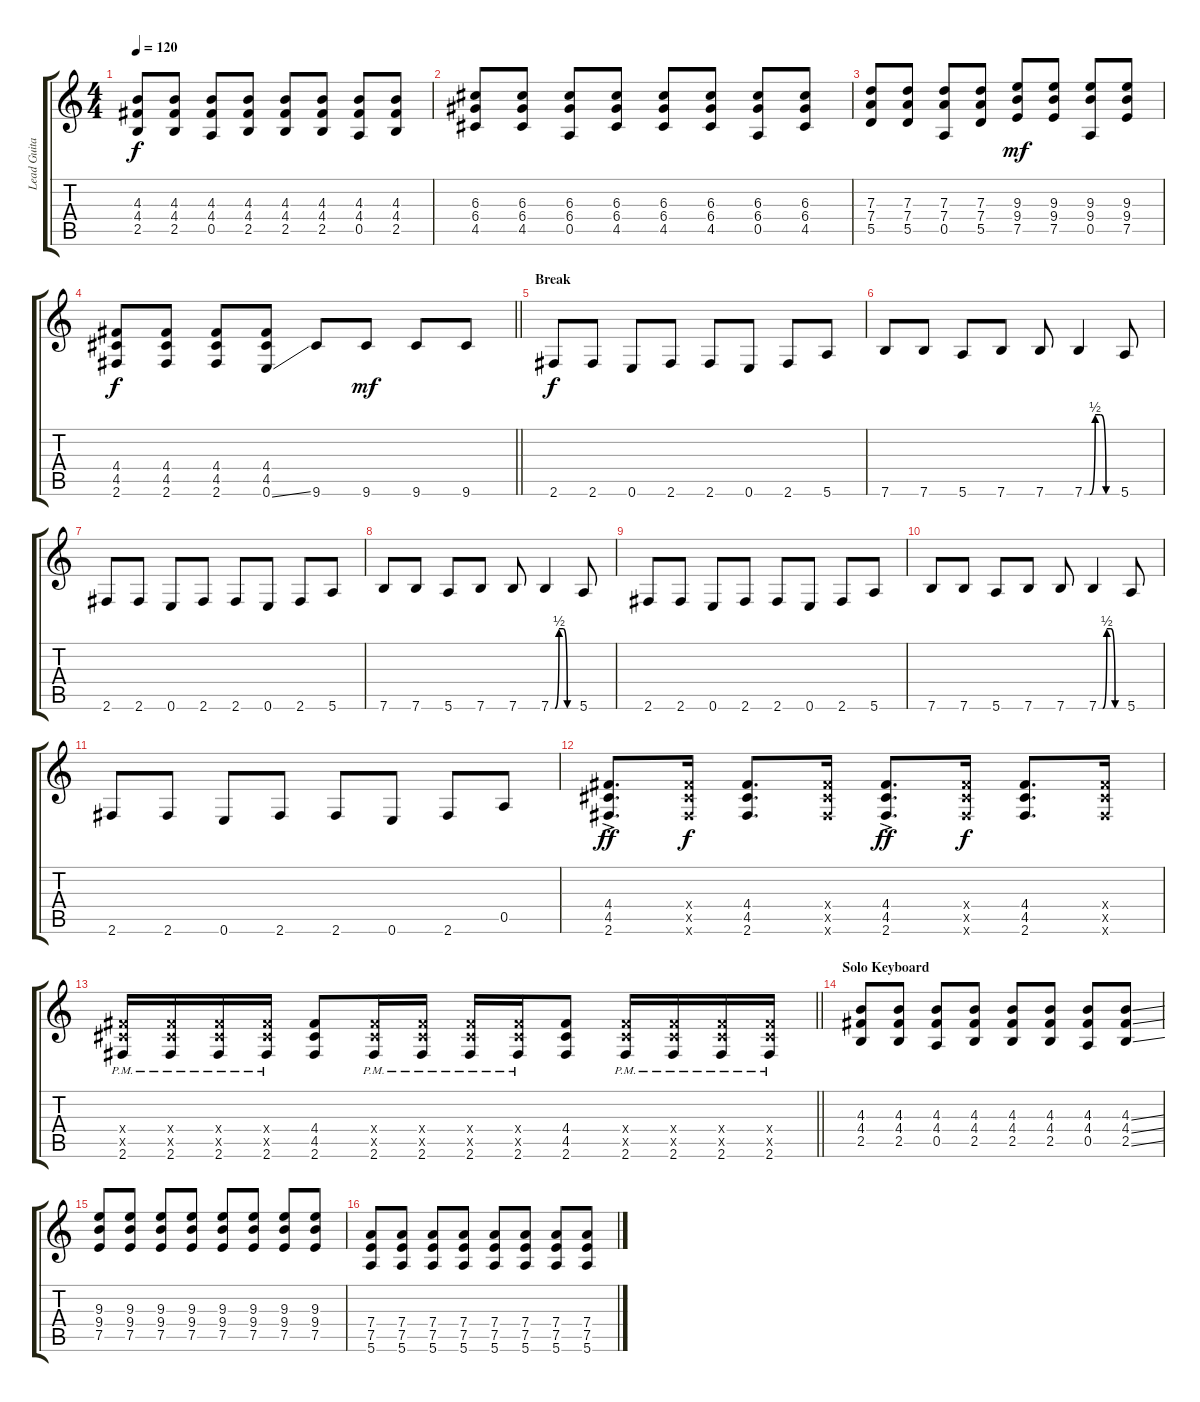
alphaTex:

\track ("Lead Guitar" "Lead Guita") {instrument distortionguitar}
\staff {score tabs}
\tuning (E4 B3 G3 D3 A2 E2) {hide}
\ts (4 4)
\tempo 120
\clef g2
\ks c
(4.3 4.4 2.5).8{dy f} (4.3 4.4 2.5).8 (4.3 4.4 0.5).8 (4.3 4.4 2.5).8 (4.3 4.4 2.5).8 (4.3 4.4 2.5).8 (4.3 4.4 0.5).8 (4.3 4.4 2.5).8 |
(6.3 6.4 4.5).8 (6.3 6.4 4.5).8 (6.3 6.4 0.5).8 (6.3 6.4 4.5).8 (6.3 6.4 4.5).8 (6.3 6.4 4.5).8 (6.3 6.4 0.5).8 (6.3 6.4 4.5).8 |
(7.3 7.4 5.5).8 (7.3 7.4 5.5).8 (7.3 7.4 0.5).8 (7.3 7.4 5.5).8 (9.3 9.4 7.5).8{dy mf} (9.3 9.4 7.5).8 (9.3 9.4 0.5).8 (9.3 9.4 7.5).8 |
\barLineRight lightlight
(4.4 4.5 2.6).8{dy f} (4.4 4.5 2.6).8 (4.4 4.5 2.6).8 (4.4 4.5 0.6{ss}).8 9.6.8 9.6.8{dy mf} 9.6.8 9.6.8 |
\section ("" "Break")
2.6.8{dy f volume 10} 2.6.8 0.6.8 2.6.8 2.6.8 0.6.8 2.6.8 5.6.8 |
7.6.8 7.6.8 5.6.8 7.6.8 7.6.8 7.6{be (custom 0 0 10 0 20 2 30 2 40 0 60 0)}.4 5.6.8 |
2.6.8 2.6.8 0.6.8 2.6.8 2.6.8 0.6.8 2.6.8 5.6.8 |
7.6.8 7.6.8 5.6.8 7.6.8 7.6.8 7.6{be (custom 0 0 10 0 20 2 30 2 40 0 60 0)}.4 5.6.8 |
2.6.8{volume 15 balance 8} 2.6.8 0.6.8 2.6.8 2.6.8 0.6.8 2.6.8 5.6.8 |
7.6.8 7.6.8 5.6.8 7.6.8 7.6.8 7.6{be (custom 0 0 10 0 20 2 30 2 40 0 60 0)}.4 5.6.8 |
2.6.8 2.6.8 0.6.8 2.6.8 2.6.8 0.6.8 2.6.8 0.5.8 |
(4.4{ac} 4.5{ac} 2.6{ac}).8{d dy ff volume 14 balance 16} (4.4{x} 4.5{x} 2.6{x}).16{dy f} (4.4 4.5 2.6).8{d} (4.4{x} 4.5{x} 2.6{x}).16 (4.4{ac} 4.5{ac} 2.6{ac}).8{d dy ff} (4.4{x} 4.5{x} 2.6{x}).16{dy f} (4.4 4.5 2.6).8{d} (4.4{x} 4.5{x} 2.6{x}).16 |
\barLineRight lightlight
(4.4{x} 4.5{x} 2.6{pm}).16 (4.4{x} 4.5{x} 2.6{pm}).16 (4.4{x} 4.5{x} 2.6{pm}).16 (4.4{x} 4.5{x} 2.6{pm}).16 (4.4 4.5 2.6).8 (4.4{x} 4.5{x} 2.6{pm}).16 (4.4{x} 4.5{x} 2.6{pm}).16 (4.4{x} 4.5{x} 2.6{pm}).16 (4.4{x} 4.5{x} 2.6{pm}).16 (4.4 4.5 2.6).8 (4.4{x} 4.5{x} 2.6{pm}).16 (4.4{x} 4.5{x} 2.6{pm}).16 (4.4{x} 4.5{x} 2.6{pm}).16 (4.4{x} 4.5{x} 2.6{pm}).16 |
\section ("" "Solo Keyboard")
(4.3 4.4 2.5).8{volume 13 balance 12} (4.3 4.4 2.5).8 (4.3 4.4 0.5).8 (4.3 4.4 2.5).8 (4.3 4.4 2.5).8 (4.3 4.4 2.5).8 (4.3 4.4 0.5).8 (4.3{ss} 4.4{ss} 2.5{ss}).8 |
(9.3 9.4 7.5).8 (9.3 9.4 7.5).8 (9.3 9.4 7.5).8 (9.3 9.4 7.5).8 (9.3 9.4 7.5).8 (9.3 9.4 7.5).8 (9.3 9.4 7.5).8 (9.3 9.4 7.5).8 |
(7.4 7.5 5.6).8 (7.4 7.5 5.6).8 (7.4 7.5 5.6).8 (7.4 7.5 5.6).8 (7.4 7.5 5.6).8 (7.4 7.5 5.6).8 (7.4 7.5 5.6).8 (7.4 7.5 5.6).8
